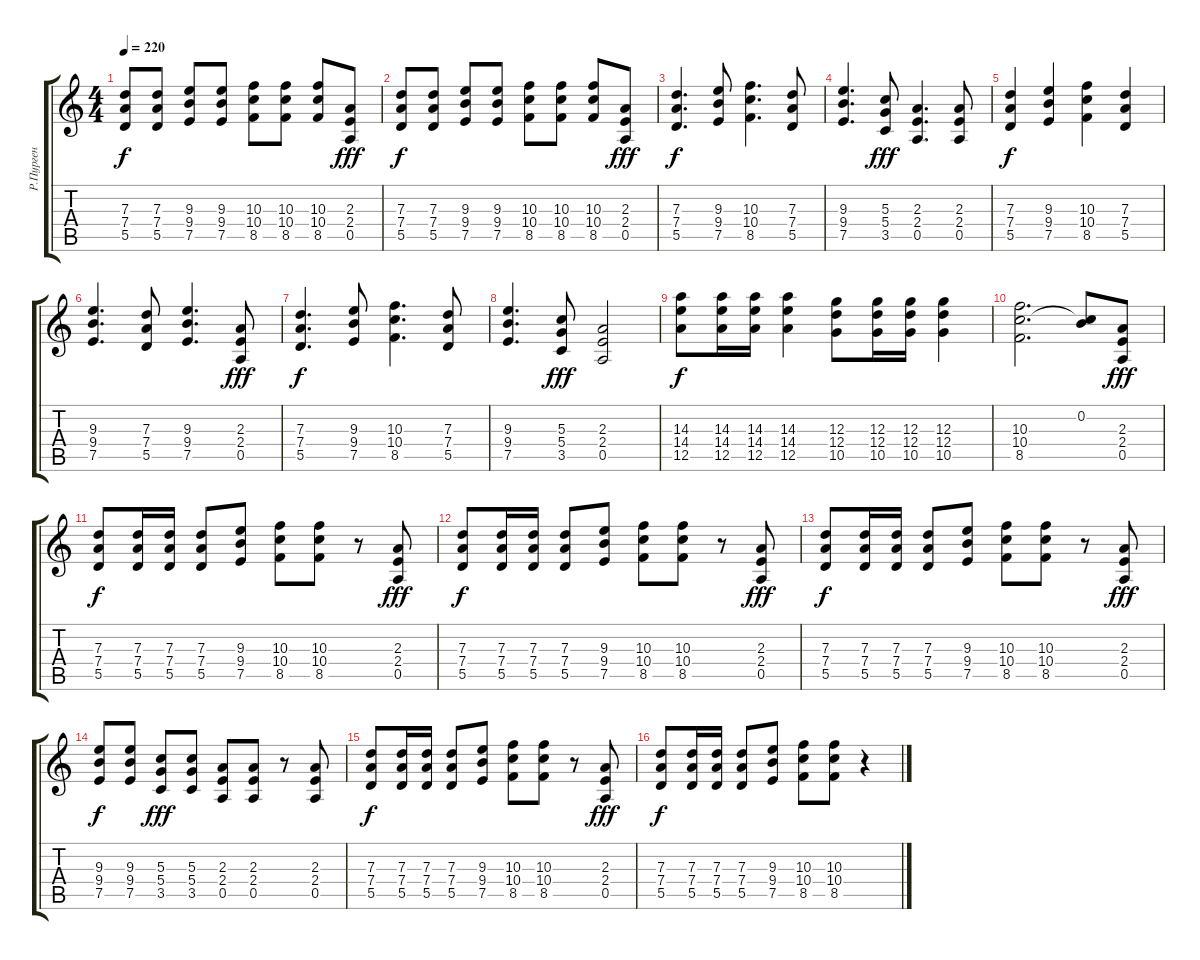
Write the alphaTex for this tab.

\track ("Р.Пурген" "Р.Пурген") {instrument distortionguitar}
\staff {score tabs}
\tuning (E4 B3 G3 D3 A2 E2) {hide}
\ts (4 4)
\tempo 220
\clef g2
\ks c
(7.3 7.4 5.5).8{dy f} (7.3 7.4 5.5).8 (9.3 9.4 7.5).8 (9.3 9.4 7.5).8 (10.3 10.4 8.5).8 (10.3 10.4 8.5).8 (10.3 10.4 8.5).8 (2.3 2.4 0.5).8{dy fff} |
(7.3 7.4 5.5).8{dy f} (7.3 7.4 5.5).8 (9.3 9.4 7.5).8 (9.3 9.4 7.5).8 (10.3 10.4 8.5).8 (10.3 10.4 8.5).8 (10.3 10.4 8.5).8 (2.3 2.4 0.5).8{dy fff} |
(7.3 7.4 5.5).4{d dy f} (9.3 9.4 7.5).8 (10.3 10.4 8.5).4{d} (7.3 7.4 5.5).8 |
(9.3 9.4 7.5).4{d} (5.3 5.4 3.5).8{dy fff} (2.3 2.4 0.5).4{d} (2.3 2.4 0.5).8 |
(7.3 7.4 5.5).4{dy f} (9.3 9.4 7.5).4 (10.3 10.4 8.5).4 (7.3 7.4 5.5).4 |
(9.3 9.4 7.5).4{d} (7.3 7.4 5.5).8 (9.3 9.4 7.5).4{d} (2.3 2.4 0.5).8{dy fff} |
(7.3 7.4 5.5).4{d dy f} (9.3 9.4 7.5).8 (10.3 10.4 8.5).4{d} (7.3 7.4 5.5).8 |
(9.3 9.4 7.5).4{d} (5.3 5.4 3.5).8{dy fff} (2.3 2.4 0.5).2 |
(14.3 14.4 12.5).8{dy f} (14.3 14.4 12.5).16 (14.3 14.4 12.5).16 (14.3 14.4 12.5).4 (12.3 12.4 10.5).8 (12.3 12.4 10.5).16 (12.3 12.4 10.5).16 (12.3 12.4 10.5).4 |
(10.3 10.4 8.5).2{d} (0.2 10.4{t}).8 (2.3 2.4 0.5).8{dy fff} |
(7.3 7.4 5.5).8{dy f} (7.3 7.4 5.5).16 (7.3 7.4 5.5).16 (7.3 7.4 5.5).8 (9.3 9.4 7.5).8 (10.3 10.4 8.5).8 (10.3 10.4 8.5).8 r.8 (2.3 2.4 0.5).8{dy fff} |
(7.3 7.4 5.5).8{dy f} (7.3 7.4 5.5).16 (7.3 7.4 5.5).16 (7.3 7.4 5.5).8 (9.3 9.4 7.5).8 (10.3 10.4 8.5).8 (10.3 10.4 8.5).8 r.8 (2.3 2.4 0.5).8{dy fff} |
(7.3 7.4 5.5).8{dy f} (7.3 7.4 5.5).16 (7.3 7.4 5.5).16 (7.3 7.4 5.5).8 (9.3 9.4 7.5).8 (10.3 10.4 8.5).8 (10.3 10.4 8.5).8 r.8 (2.3 2.4 0.5).8{dy fff} |
(9.3 9.4 7.5).8{dy f} (9.3 9.4 7.5).8 (5.3 5.4 3.5).8{dy fff} (5.3 5.4 3.5).8 (2.3 2.4 0.5).8 (2.3 2.4 0.5).8 r.8 (2.3 2.4 0.5).8 |
(7.3 7.4 5.5).8{dy f} (7.3 7.4 5.5).16 (7.3 7.4 5.5).16 (7.3 7.4 5.5).8 (9.3 9.4 7.5).8 (10.3 10.4 8.5).8 (10.3 10.4 8.5).8 r.8 (2.3 2.4 0.5).8{dy fff} |
(7.3 7.4 5.5).8{dy f} (7.3 7.4 5.5).16 (7.3 7.4 5.5).16 (7.3 7.4 5.5).8 (9.3 9.4 7.5).8 (10.3 10.4 8.5).8 (10.3 10.4 8.5).8 r.4
